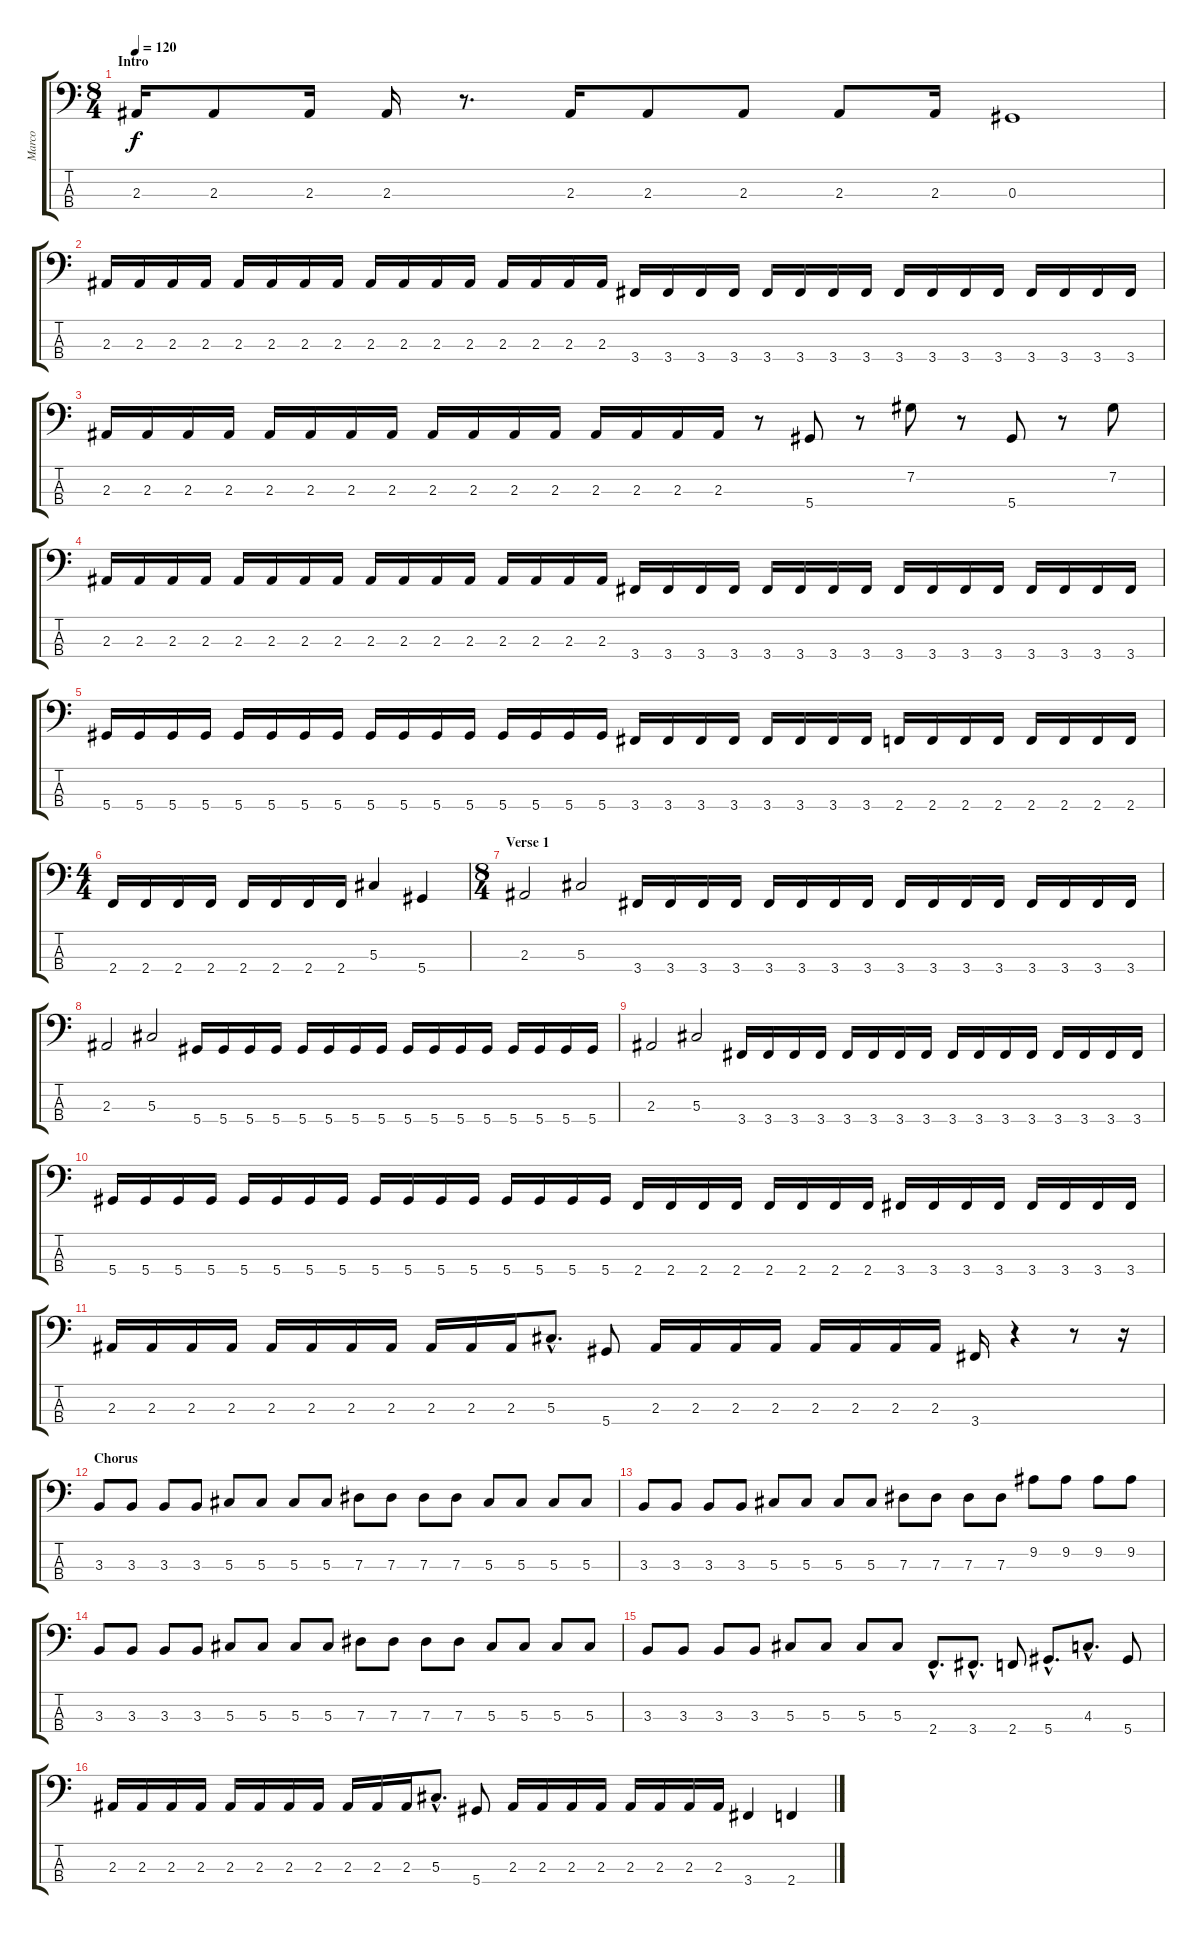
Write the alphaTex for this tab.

\track ("Marco" "Marco") {instrument electricbassfinger}
\staff {score tabs}
\tuning (Gb2 Db2 Ab1 Eb1) {hide}
\ts (8 4)
\section ("" "Intro")
\tempo 120
\clef f4
\ks c
2.3.16{dy f instrument electricbassfinger} 2.3.8 2.3.16 2.3.16 r.8{d} 2.3.16 2.3.8 2.3.8 2.3.8 2.3.16 0.3.1 |
2.3.16 2.3.16 2.3.16 2.3.16 2.3.16 2.3.16 2.3.16 2.3.16 2.3.16 2.3.16 2.3.16 2.3.16 2.3.16 2.3.16 2.3.16 2.3.16 3.4.16 3.4.16 3.4.16 3.4.16 3.4.16 3.4.16 3.4.16 3.4.16 3.4.16 3.4.16 3.4.16 3.4.16 3.4.16 3.4.16 3.4.16 3.4.16 |
2.3.16 2.3.16 2.3.16 2.3.16 2.3.16 2.3.16 2.3.16 2.3.16 2.3.16 2.3.16 2.3.16 2.3.16 2.3.16 2.3.16 2.3.16 2.3.16 r.8 5.4.8 r.8 7.2.8 r.8 5.4.8 r.8 7.2.8 |
2.3.16 2.3.16 2.3.16 2.3.16 2.3.16 2.3.16 2.3.16 2.3.16 2.3.16 2.3.16 2.3.16 2.3.16 2.3.16 2.3.16 2.3.16 2.3.16 3.4.16 3.4.16 3.4.16 3.4.16 3.4.16 3.4.16 3.4.16 3.4.16 3.4.16 3.4.16 3.4.16 3.4.16 3.4.16 3.4.16 3.4.16 3.4.16 |
5.4.16 5.4.16 5.4.16 5.4.16 5.4.16 5.4.16 5.4.16 5.4.16 5.4.16 5.4.16 5.4.16 5.4.16 5.4.16 5.4.16 5.4.16 5.4.16 3.4.16 3.4.16 3.4.16 3.4.16 3.4.16 3.4.16 3.4.16 3.4.16 2.4.16 2.4.16 2.4.16 2.4.16 2.4.16 2.4.16 2.4.16 2.4.16 |
\ts (4 4)
2.4.16 2.4.16 2.4.16 2.4.16 2.4.16 2.4.16 2.4.16 2.4.16 5.3.4 5.4.4 |
\ts (8 4)
\section ("" "Verse 1")
2.3.2 5.3.2 3.4.16 3.4.16 3.4.16 3.4.16 3.4.16 3.4.16 3.4.16 3.4.16 3.4.16 3.4.16 3.4.16 3.4.16 3.4.16 3.4.16 3.4.16 3.4.16 |
2.3.2 5.3.2 5.4.16 5.4.16 5.4.16 5.4.16 5.4.16 5.4.16 5.4.16 5.4.16 5.4.16 5.4.16 5.4.16 5.4.16 5.4.16 5.4.16 5.4.16 5.4.16 |
2.3.2 5.3.2 3.4.16 3.4.16 3.4.16 3.4.16 3.4.16 3.4.16 3.4.16 3.4.16 3.4.16 3.4.16 3.4.16 3.4.16 3.4.16 3.4.16 3.4.16 3.4.16 |
5.4.16 5.4.16 5.4.16 5.4.16 5.4.16 5.4.16 5.4.16 5.4.16 5.4.16 5.4.16 5.4.16 5.4.16 5.4.16 5.4.16 5.4.16 5.4.16 2.4.16 2.4.16 2.4.16 2.4.16 2.4.16 2.4.16 2.4.16 2.4.16 3.4.16 3.4.16 3.4.16 3.4.16 3.4.16 3.4.16 3.4.16 3.4.16 |
2.3.16 2.3.16 2.3.16 2.3.16 2.3.16 2.3.16 2.3.16 2.3.16 2.3.16 2.3.16 2.3.16 5.3{hac}.8{d} 5.4.8 2.3.16 2.3.16 2.3.16 2.3.16 2.3.16 2.3.16 2.3.16 2.3.16 3.4.16 r.4 r.8 r.16 |
\section ("" "Chorus")
3.3.8 3.3.8 3.3.8 3.3.8 5.3.8 5.3.8 5.3.8 5.3.8 7.3.8 7.3.8 7.3.8 7.3.8 5.3.8 5.3.8 5.3.8 5.3.8 |
3.3.8 3.3.8 3.3.8 3.3.8 5.3.8 5.3.8 5.3.8 5.3.8 7.3.8 7.3.8 7.3.8 7.3.8 9.2.8 9.2.8 9.2.8 9.2.8 |
3.3.8 3.3.8 3.3.8 3.3.8 5.3.8 5.3.8 5.3.8 5.3.8 7.3.8 7.3.8 7.3.8 7.3.8 5.3.8 5.3.8 5.3.8 5.3.8 |
3.3.8 3.3.8 3.3.8 3.3.8 5.3.8 5.3.8 5.3.8 5.3.8 2.4{hac}.8{d} 3.4{hac}.8{d} 2.4.8 5.4{hac}.8{d} 4.3{hac}.8{d} 5.4.8 |
2.3.16 2.3.16 2.3.16 2.3.16 2.3.16 2.3.16 2.3.16 2.3.16 2.3.16 2.3.16 2.3.16 5.3{hac}.8{d} 5.4.8 2.3.16 2.3.16 2.3.16 2.3.16 2.3.16 2.3.16 2.3.16 2.3.16 3.4.4 2.4.4
